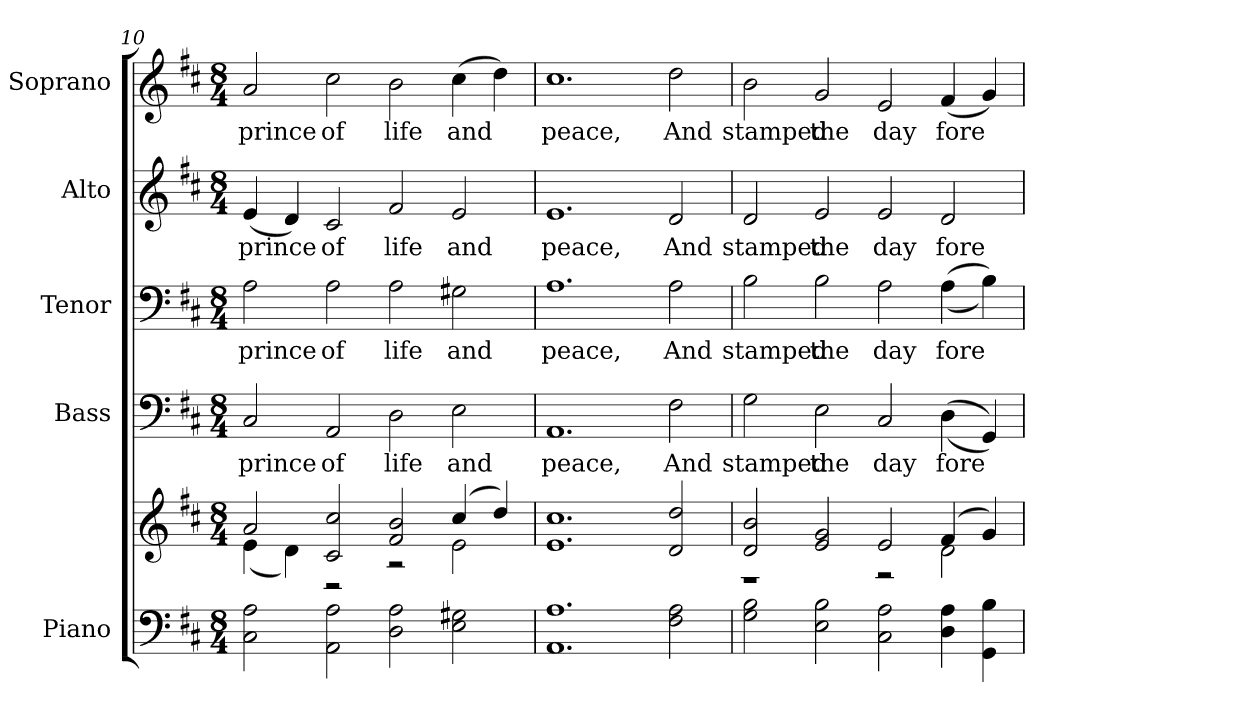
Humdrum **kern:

**kern	**kern	**kern	**text	**kern	**text	**kern	**text	**kern	**text
*part5	*part5	*part4	*part4	*part3	*part3	*part2	*part2	*part1	*part1
*staff6	*staff5	*staff4	*staff4	*staff3	*staff3	*staff2	*staff2	*staff1	*staff1
*I"Piano	*	*I"Bass	*	*I"Tenor	*	*I"Alto	*	*I"Soprano	*
*I'Pno.	*	*I'B.	*	*I'T.	*	*I'A.	*	*I'S.	*
*clefF4	*clefG2	*clefF4	*	*clefF4	*	*clefG2	*	*clefG2	*
*k[f#c#]	*k[f#c#]	*k[f#c#]	*	*k[f#c#]	*	*k[f#c#]	*	*k[f#c#]	*
*D:	*D:	*D:	*	*D:	*	*D:	*	*D:	*
*M8/4	*M8/4	*M8/4	*	*M8/4	*	*M8/4	*	*M8/4	*
=10	=10	=10	=10	=10	=10	=10	=10	=10	=10
*	*^	*	*	*	*	*	*	*	*
!	!	!	!	!LO:LY:b:color=#000000	!	!	!	!	!	!
!	!	!	!	!	!	!LO:LY:b:color=#000000	!	!	!	!
!	!	!	!	!	!	!	!	!LO:LY:b:color=#000000	!	!
!	!	!	!	!	!	!	!	!	!	!LO:LY:b:color=#000000
2C#i\ 2Ai	2ai/	(4ei\	2C#i/	prince	2Ai\	prince	(4ei/	prince	2ai/	prince
.	.	4di\)	.	.	.	.	4di/)	.	.	.
!	!	!	!	!LO:LY:b:color=#000000	!	!	!	!	!	!
!	!	!	!	!	!	!LO:LY:b:color=#000000	!	!	!	!
!	!	!	!	!	!	!	!	!LO:LY:b:color=#000000	!	!
!	!	!	!	!	!	!	!	!	!	!LO:LY:b:color=#000000
2AAi\ 2Ai	2c#i/ 2cc#i	2r	2AAi/	of	2Ai\	of	2c#i/	of	2cc#i\	of
!	!	!	!	!LO:LY:b:color=#000000	!	!	!	!	!	!
!	!	!	!	!	!	!LO:LY:b:color=#000000	!	!	!	!
!	!	!	!	!	!	!	!	!LO:LY:b:color=#000000	!	!
!	!	!	!	!	!	!	!	!	!	!LO:LY:b:color=#000000
2Di\ 2Ai	2f#i/ 2bi	2r	2Di\	life	2Ai\	life	2f#i/	life	2bi\	life
!	!	!	!	!LO:LY:b:color=#000000	!	!	!	!	!	!
!	!	!	!	!	!	!LO:LY:b:color=#000000	!	!	!	!
!	!	!	!	!	!	!	!	!LO:LY:b:color=#000000	!	!
!	!	!	!	!	!	!	!	!	!	!LO:LY:b:color=#000000
2Ei\ 2G#Xi	(4cc#i/	2ei\	2Ei\	and	2G#Xi\	and	2ei/	and	(4cc#i\	and
.	4ddi/)	.	.	.	.	.	.	.	4ddi\)	.
*	*v	*v	*	*	*	*	*	*	*	*
!!LO:PB:g=z
=11	=11	=11	=11	=11	=11	=11	=11	=11	=11
!	!	!	!LO:LY:b:color=#000000	!	!	!	!	!	!
!	!	!	!	!	!LO:LY:b:color=#000000	!	!	!	!
!	!	!	!	!	!	!	!LO:LY:b:color=#000000	!	!
!	!	!	!	!	!	!	!	!	!LO:LY:b:color=#000000
1.AAi 1.Ai	1.ei 1.cc#i	1.AAi	peace,	1.Ai	peace,	1.ei	peace,	1.cc#i	peace,
!	!	!	!LO:LY:b:color=#000000	!	!	!	!	!	!
!	!	!	!	!	!LO:LY:b:color=#000000	!	!	!	!
!	!	!	!	!	!	!	!LO:LY:b:color=#000000	!	!
!	!	!	!	!	!	!	!	!	!LO:LY:b:color=#000000
2F#i\ 2Ai	2di/ 2ddi	2F#i\	And	2Ai\	And	2di/	And	2ddi\	And
=12	=12	=12	=12	=12	=12	=12	=12	=12	=12
*	*^	*	*	*	*	*	*	*	*
!	!	!	!	!LO:LY:b:color=#000000	!	!	!	!	!	!
!	!	!	!	!	!	!LO:LY:b:color=#000000	!	!	!	!
!	!	!	!	!	!	!	!	!LO:LY:b:color=#000000	!	!
!	!	!	!	!	!	!	!	!	!	!LO:LY:b:color=#000000
2Gi\ 2Bi	2di/ 2bi	1r	2Gi\	stamped	2Bi\	stamped	2di/	stamped	2bi\	stamped
!	!	!	!	!LO:LY:b:color=#000000	!	!	!	!	!	!
!	!	!	!	!	!	!LO:LY:b:color=#000000	!	!	!	!
!	!	!	!	!	!	!	!	!LO:LY:b:color=#000000	!	!
!	!	!	!	!	!	!	!	!	!	!LO:LY:b:color=#000000
2Ei\ 2Bi	2ei/ 2gi	.	2Ei\	the	2Bi\	the	2ei/	the	2gi/	the
!	!	!	!	!LO:LY:b:color=#000000	!	!	!	!	!	!
!	!	!	!	!	!	!LO:LY:b:color=#000000	!	!	!	!
!	!	!	!	!	!	!	!	!LO:LY:b:color=#000000	!	!
!	!	!	!	!	!	!	!	!	!	!LO:LY:b:color=#000000
2C#i\ 2Ai	2ei/	2r	2C#i/	day	2Ai\	day	2ei/	day	2ei/	day
!	!	!	!	!LO:LY:b:color=#000000	!	!	!	!	!	!
!	!	!	!	!	!	!LO:LY:b:color=#000000	!	!	!	!
!	!	!	!	!	!	!	!	!LO:LY:b:color=#000000	!	!
!	!	!	!	!	!	!	!	!	!	!LO:LY:b:color=#000000
4Di\ 4Ai	(4f#i/	2di\	((4Di\	fore	((4Ai\	fore	2di/	fore	(4f#i/	fore
4GGi\ 4Bi	4gi/)	.	4GGi/))	.	4Bi\))	.	.	.	4gi/)	.
*	*v	*v	*	*	*	*	*	*	*	*
=	=	=	=	=	=	=	=	=	=
*-	*-	*-	*-	*-	*-	*-	*-	*-	*-
